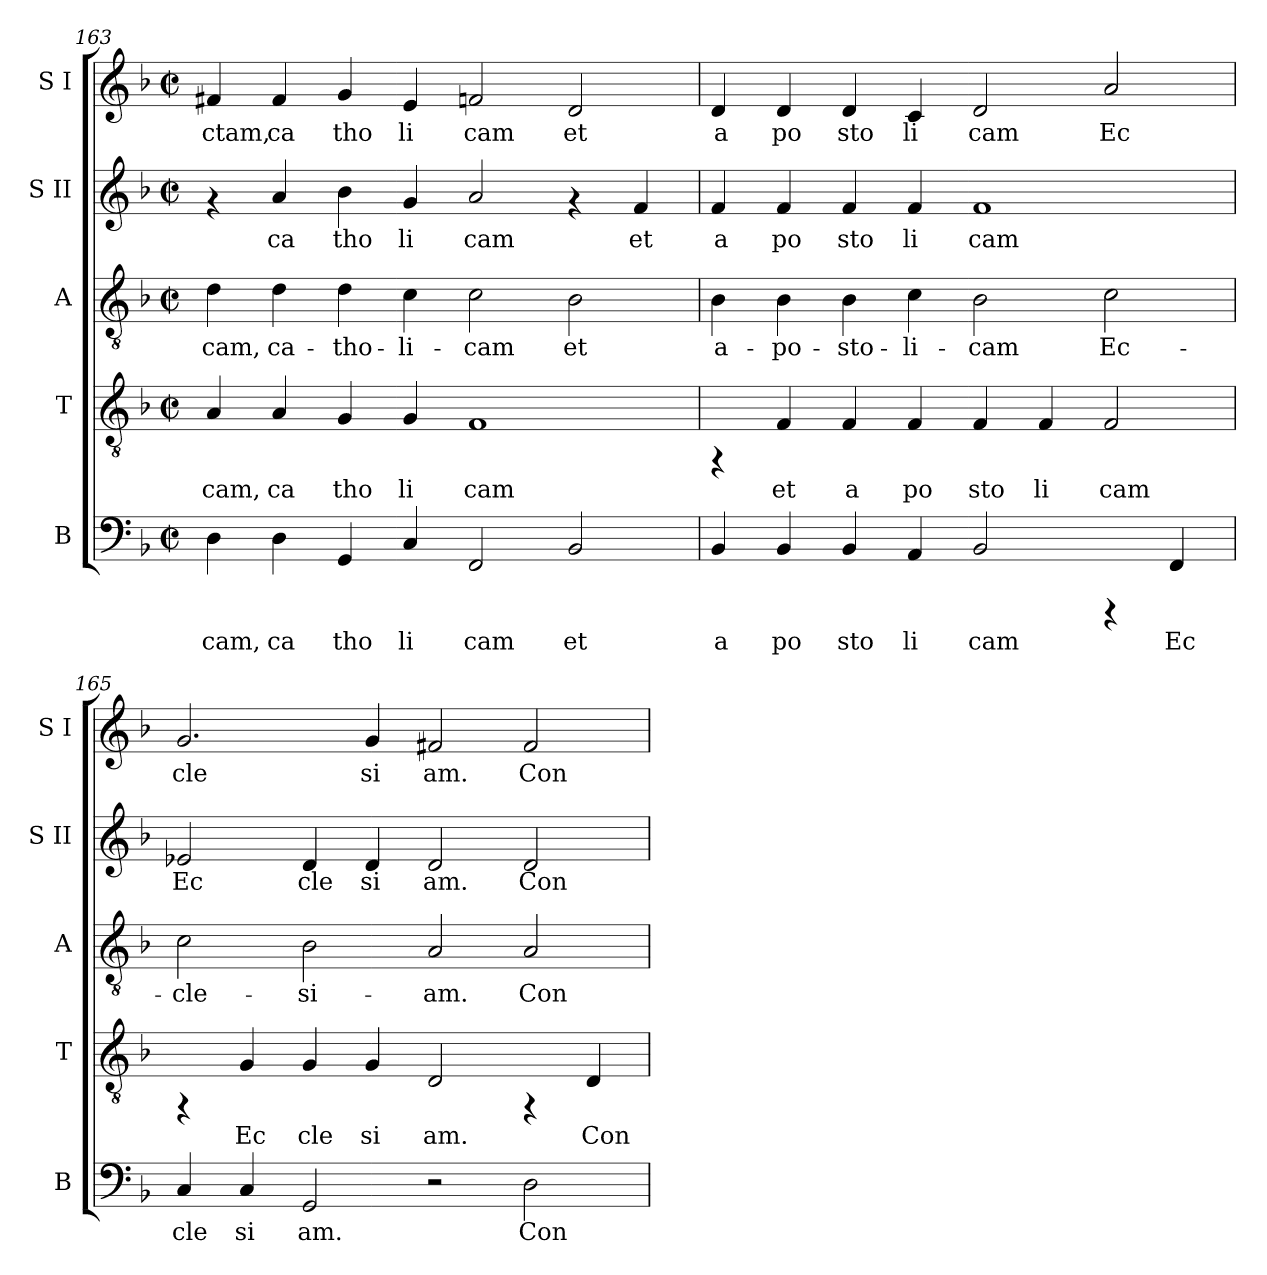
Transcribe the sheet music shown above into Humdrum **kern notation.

**kern	**text	**kern	**text	**kern	**text	**kern	**text	**kern	**text
*part5	*part5	*part4	*part4	*part3	*part3	*part2	*part2	*part1	*part1
*staff5	*staff5	*staff4	*staff4	*staff3	*staff3	*staff2	*staff2	*staff1	*staff1
*I"B	*	*I"T	*	*I"A	*	*I"S II	*	*I"S I	*
*I'B	*	*I'T	*	*I'A	*	*I'S II	*	*I'S I	*
!!LO:LB:g=z
*clefF4	*	*clefGv2	*	*clefGv2	*	*clefG2	*	*clefG2	*
*k[b-]	*	*k[b-]	*	*k[b-]	*	*k[b-]	*	*k[b-]	*
*F:	*	*F:	*	*F:	*	*F:	*	*F:	*
*M2/2	*	*M2/2	*	*M2/2	*	*M2/2	*	*M2/2	*
*met(c|)	*	*met(c|)	*	*met(c|)	*	*met(c|)	*	*met(c|)	*
=163	=163	=163	=163	=163	=163	=163	=163	=163	=163
!	!LO:LY:b:cj	!	!LO:LY:b:cj	!	!LO:LY:b:cj	!	!	!	!LO:LY:b:cj
4D\	cam,	4A/	cam,	4d\	cam,	4rf	.	4f#X/	ctam,
!	!LO:LY:b:cj	!	!LO:LY:b:cj	!	!LO:LY:b:cj	!	!LO:LY:b:cj	!	!LO:LY:b:cj
4D\	ca	4A/	ca	4d\	ca-	4a/	ca	4f#/	ca
!	!LO:LY:b:cj	!	!LO:LY:b:cj	!	!LO:LY:b:cj	!	!LO:LY:b:cj	!	!LO:LY:b:cj
4GG/	tho	4G/	tho	4d\	-tho-	4b-\	tho	4g/	tho
!	!LO:LY:b:cj	!	!LO:LY:b:cj	!	!LO:LY:b:cj	!	!LO:LY:b:cj	!	!LO:LY:b:cj
4C/	li	4G/	li	4c\	-li-	4g/	li	4e/	li
!	!LO:LY:b:cj	!	!LO:LY:b:cj	!	!LO:LY:b:cj	!	!LO:LY:b:cj	!	!LO:LY:b:cj
2FF/	cam	1F	cam	2c\	-cam	2a/	cam	2fn/	cam
!	!LO:LY:b:cj	!	!	!	!LO:LY:b:cj	!	!	!	!LO:LY:b:cj
2BB-/	et	.	.	2B-\	et	4rf	.	2d/	et
!	!	!	!	!	!	!	!LO:LY:b:cj	!	!
.	.	.	.	.	.	4f/	et	.	.
=164	=164	=164	=164	=164	=164	=164	=164	=164	=164
!	!LO:LY:b:cj	!	!	!	!LO:LY:b:cj	!	!LO:LY:b:cj	!	!LO:LY:b:cj
4BB-/	a	4rFF	.	4B-\	a-	4f/	a	4d/	a
!	!LO:LY:b:cj	!	!LO:LY:b:cj	!	!LO:LY:b:cj	!	!LO:LY:b:cj	!	!LO:LY:b:cj
4BB-/	po	4F/	et	4B-\	-po-	4f/	po	4d/	po
!	!LO:LY:b:cj	!	!LO:LY:b:cj	!	!LO:LY:b:cj	!	!LO:LY:b:cj	!	!LO:LY:b:cj
4BB-/	sto	4F/	a	4B-\	-sto-	4f/	sto	4d/	sto
!	!LO:LY:b:cj	!	!LO:LY:b:cj	!	!LO:LY:b:cj	!	!LO:LY:b:cj	!	!LO:LY:b:cj
4AA/	li	4F/	po	4c\	-li-	4f/	li	4c/	li
!	!LO:LY:b:cj	!	!LO:LY:b:cj	!	!LO:LY:b:cj	!	!LO:LY:b:cj	!	!LO:LY:b:cj
2BB-/	cam	4F/	sto	2B-\	-cam	1f	cam	2d/	cam
!	!	!	!LO:LY:b:cj	!	!	!	!	!	!
.	.	4F/	li	.	.	.	.	.	.
!	!	!	!LO:LY:b:cj	!	!LO:LY:b:cj	!	!	!	!LO:LY:b:cj
4rCCC	.	2F/	cam	2c\	Ec-	.	.	2a/	Ec
!	!LO:LY:b:cj	!	!	!	!	!	!	!	!
4FF/	Ec	.	.	.	.	.	.	.	.
=165	=165	=165	=165	=165	=165	=165	=165	=165	=165
!	!LO:LY:b:cj	!	!	!	!LO:LY:b:cj	!	!LO:LY:b:cj	!	!LO:LY:b:cj
4C/	cle	4rFF	.	2c\	-cle-	2e-X/	Ec	2.g/	cle
!	!LO:LY:b:cj	!	!LO:LY:b:cj	!	!	!	!	!	!
4C/	si	4G/	Ec	.	.	.	.	.	.
!	!LO:LY:b:cj	!	!LO:LY:b:cj	!	!LO:LY:b:cj	!	!LO:LY:b:cj	!	!
2GG/	am.	4G/	cle	2B-\	-si-	4d/	cle	.	.
!	!	!	!LO:LY:b:cj	!	!	!	!LO:LY:b:cj	!	!LO:LY:b:cj
.	.	4G/	si	.	.	4d/	si	4g/	si
!	!	!	!LO:LY:b:cj	!	!LO:LY:b:cj	!	!LO:LY:b:cj	!	!LO:LY:b:cj
2r	.	2D/	am.	2A/	-am.	2d/	am.	2f#X/	am.
!	!LO:LY:b:cj	!	!	!	!LO:LY:b:cj	!	!LO:LY:b:cj	!	!LO:LY:b:cj
2D\	Con	4rFF	.	2A/	Con-	2d/	Con	2f#/	Con
!	!	!	!LO:LY:b:cj	!	!	!	!	!	!
.	.	4D/	Con	.	.	.	.	.	.
=	=	=	=	=	=	=	=	=	=
*-	*-	*-	*-	*-	*-	*-	*-	*-	*-
